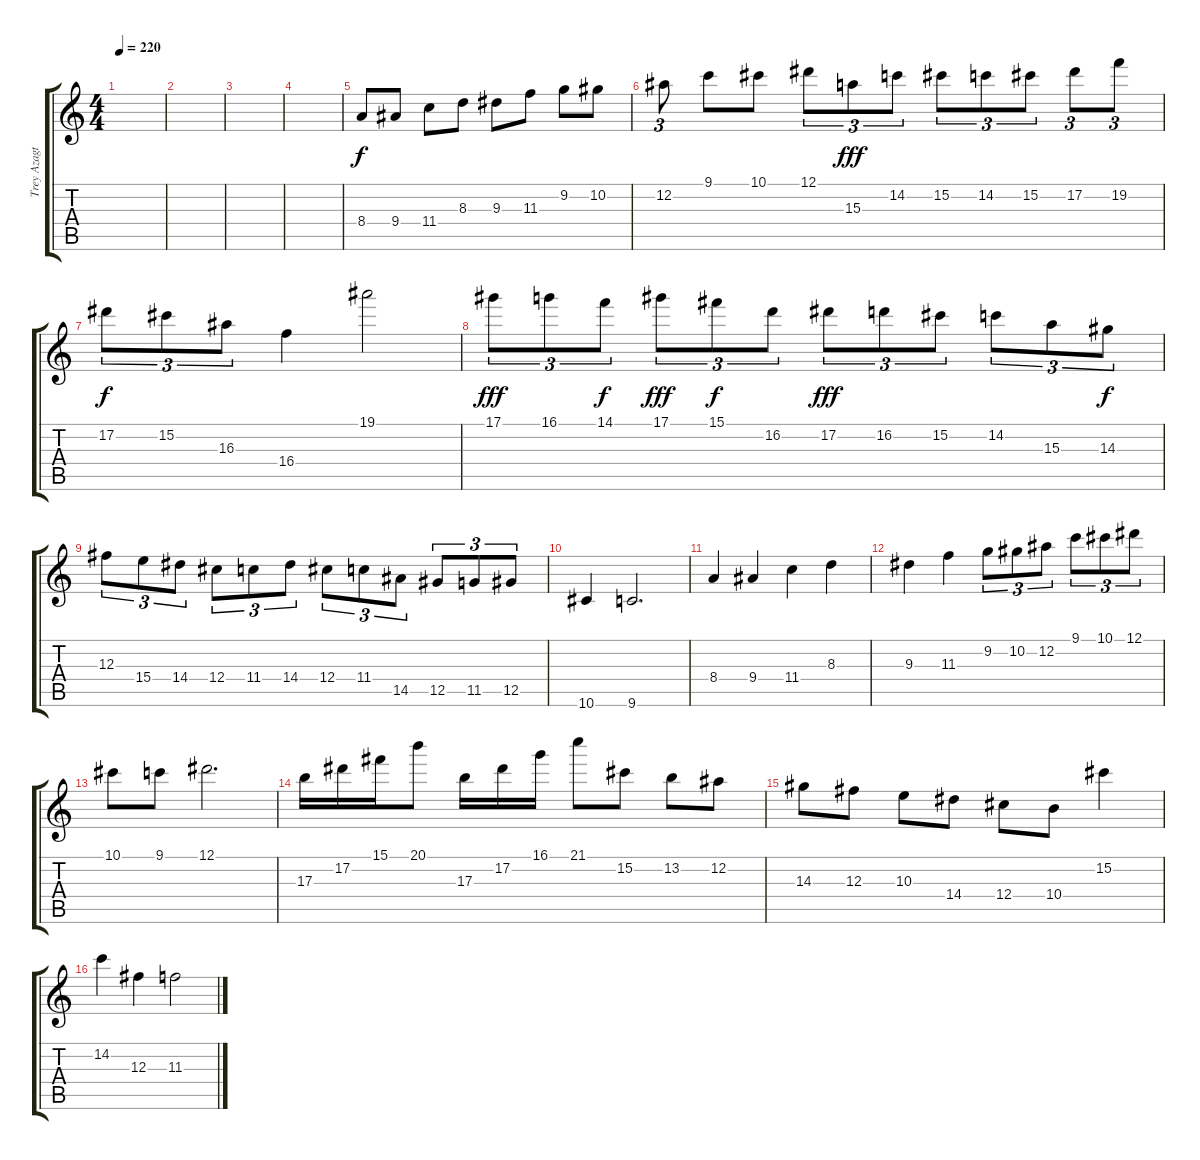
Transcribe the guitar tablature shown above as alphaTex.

\track ("Trey Azagthoth Solo" "Trey Azagt") {instrument distortionguitar}
\staff {score tabs}
\tuning (Eb4 Bb3 Gb3 Db3 Ab2 Eb2) {hide}
\ts (4 4)
\tempo 220
\clef g2
\ks c
|
|
|
|
8.4.8 9.4.8 11.4.8 8.3.8{dy f} 9.3.8 11.3.8 9.2.8 10.2.8 |
12.2.8{tu (3 2)} 9.1.8 10.1.8 12.1.8{tu (3 2)} 15.3.8{tu (3 2) dy fff} 14.2.8{tu (3 2)} 15.2.8{tu (3 2)} 14.2.8{tu (3 2)} 15.2.8{tu (3 2)} 17.2.8{tu (3 2)} 19.2.8{tu (3 2)} |
17.2.8{tu (3 2) dy f} 15.2.8{tu (3 2)} 16.3.8{tu (3 2)} 16.4.4 19.1.2 |
17.1.8{tu (3 2) dy fff} 16.1.8{tu (3 2)} 14.1.8{tu (3 2) dy f} 17.1.8{tu (3 2) dy fff} 15.1.8{tu (3 2) dy f} 16.2.8{tu (3 2)} 17.2.8{tu (3 2) dy fff} 16.2.8{tu (3 2)} 15.2.8{tu (3 2)} 14.2.8{tu (3 2)} 15.3.8{tu (3 2)} 14.3.8{tu (3 2) dy f} |
12.3.8{tu (3 2)} 15.4.8{tu (3 2)} 14.4.8{tu (3 2)} 12.4.8{tu (3 2)} 11.4.8{tu (3 2)} 14.4.8{tu (3 2)} 12.4.8{tu (3 2)} 11.4.8{tu (3 2)} 14.5.8{tu (3 2)} 12.5.8{tu (3 2)} 11.5.8{tu (3 2)} 12.5.8{tu (3 2)} |
10.6.4 9.6.2{d} |
8.4.4 9.4.4 11.4.4 8.3.4 |
9.3.4 11.3.4 9.2.8{tu (3 2)} 10.2.8{tu (3 2)} 12.2.8{tu (3 2)} 9.1.8{tu (3 2)} 10.1.8{tu (3 2)} 12.1.8{tu (3 2)} |
10.1.8 9.1.8 12.1.2{d} |
17.3.16 17.2.16 15.1.16 20.1.8 17.3.16 17.2.16 16.1.16 21.1.8 15.2.8 13.2.8 12.2.8 |
14.3.8 12.3.8 10.3.8 14.4.8 12.4.8 10.4.8 15.2.4 |
14.2.4 12.3.4 11.3.2
